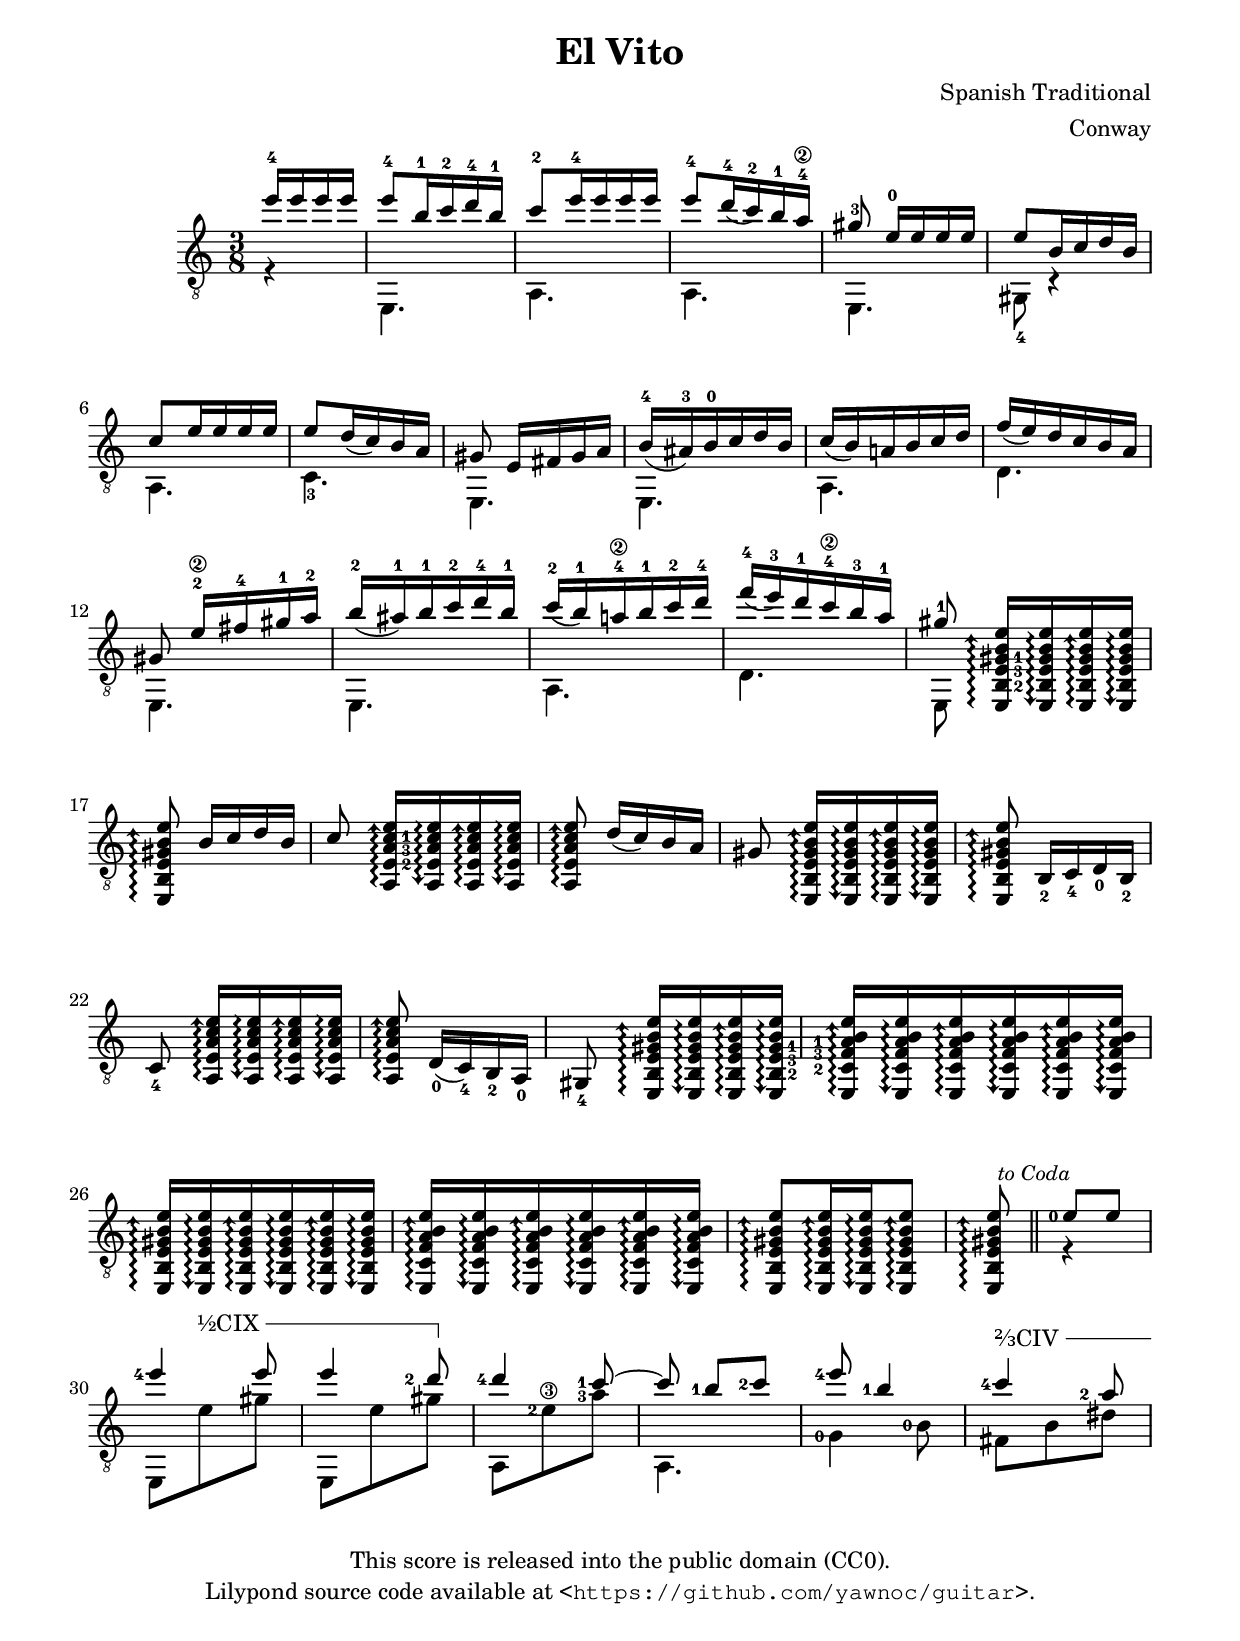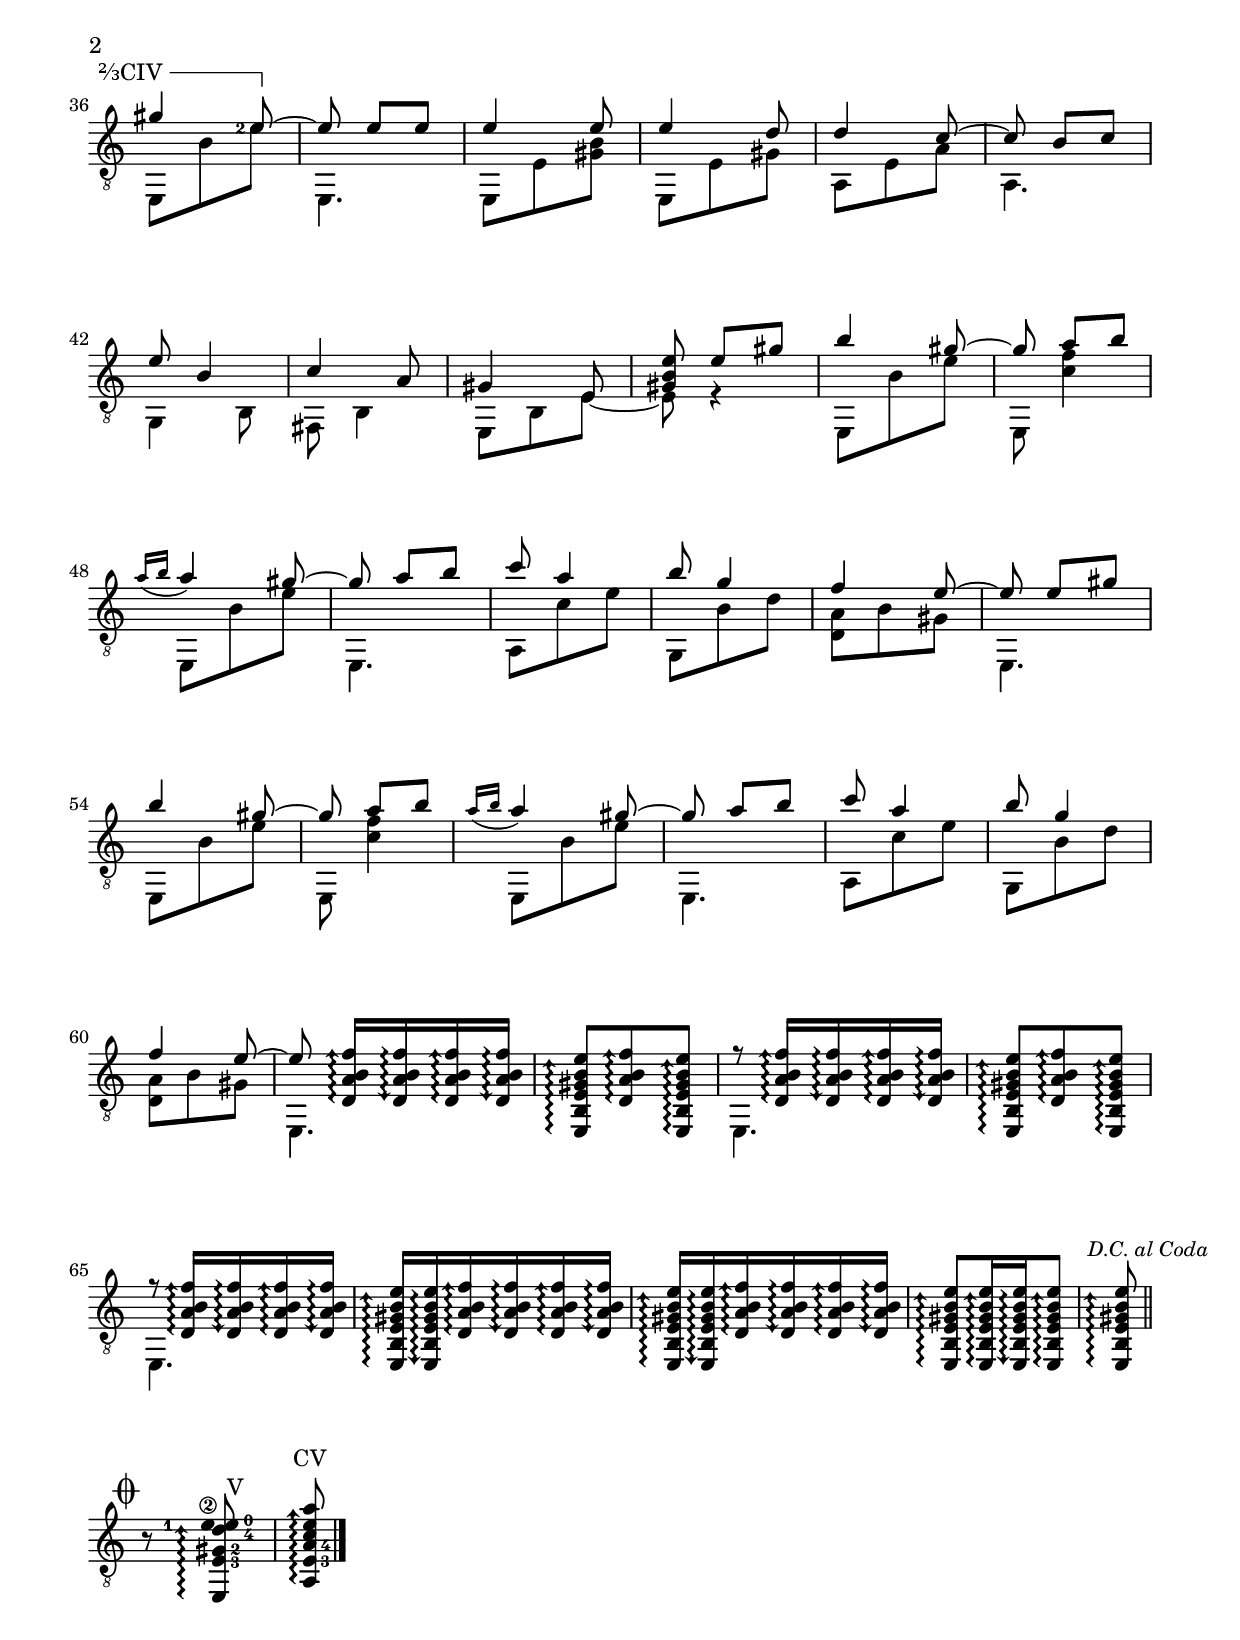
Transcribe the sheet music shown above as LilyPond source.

\version "2.18.2"


%%%%%%%%%%%%%%%%%%%%%%%%%%%%%%%%%%%%%%%%%%%%%%%%%%%%%%%%%%%%%%%%
% General
%%%%%%%%%%%%%%%%%%%%%%%%%%%%%%%%%%%%%%%%%%%%%%%%%%%%%%%%%%%%%%%%

\paper {
  top-margin = 1.5\cm
  left-margin = 1.5\cm
  right-margin = 1.5\cm
  bottom-margin = 1.5\cm
  ragged-last-bottom = ##f
  footnote-separator-markup = \markup { \vspace #1.5 }
}

globalSettings = {
  \accidentalStyle modern
  \compressFullBarRests
  \mergeDifferentlyHeadedOn
  \mergeDifferentlyDottedOn
  \numericTimeSignature
  \pointAndClickOff
  \override TextScript.extra-offset = #'(0 . 0.7)
  \override Score.FootnoteItem.annotation-line = ##f
}

origin-url = "https://github.com/yawnoc/guitar"

\header {
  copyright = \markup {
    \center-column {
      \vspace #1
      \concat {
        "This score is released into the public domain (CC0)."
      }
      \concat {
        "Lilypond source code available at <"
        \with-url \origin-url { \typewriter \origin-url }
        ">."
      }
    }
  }
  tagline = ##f
}

triplet = #(define-music-function
  (parser location music) (ly:music?)
  #{
    \tuplet 3/2 { $music }
  #}
)

tripletDuple = #(define-music-function
  (parser location music) (ly:music?)
  #{
    \tuplet 6/4 { $music }
  #}
)

overrideBeamedStemLengths = #(define-scheme-function
  (parser location lengths) (list?)
  #{
    \override Stem.details.beamed-lengths = $lengths
  #}
)
revertBeamedStemLengths = { \revert Stem.details.beamed-lengths }

overrideBeamVerticalPositions = #(define-scheme-function
  (parser location positions) (pair?)
  #{
    \override Beam.positions = $positions
  #}
)

%%%%%%%%%%%%%%%%%%%%%%%%%%%%%%%%%%%%%%%%%%%%%%%%%%%%%%%%%%%%%%%%
% Semantic bar lines
%%%%%%%%%%%%%%%%%%%%%%%%%%%%%%%%%%%%%%%%%%%%%%%%%%%%%%%%%%%%%%%%

barLineGoto = { \bar "||" }
barLineKeyChange = { \bar "||" }
barLineEnd = { \bar "|." }

%%%%%%%%%%%%%%%%%%%%%%%%%%%%%%%%%%%%%%%%%%%%%%%%%%%%%%%%%%%%%%%%
% Guitar notation
%%%%%%%%%%%%%%%%%%%%%%%%%%%%%%%%%%%%%%%%%%%%%%%%%%%%%%%%%%%%%%%%

stringNumbersAbove = { \set stringNumberOrientations = #'(up) }
stringNumbersBelow = { \set stringNumberOrientations = #'(down) }

fingeringAbove = { \set fingeringOrientations = #'(up) }
fingeringBelow = { \set fingeringOrientations = #'(down) }
fingeringAleft = { \set fingeringOrientations = #'(left) }
fingeringAright = { \set fingeringOrientations = #'(right) }

startGraceMusic = {
  <>(
  \override Fingering.font-size = -6
}
stopGraceMusic = {
  \revert Fingering.font-size
  <>)
}

overrideHorizontalShift = #(define-scheme-function
  (parser location distance) (number?)
  #{
    \override NoteColumn.force-hshift = $distance
  #}
)
revertHorizontalShift = { \revert NoteColumn.force-hshift }

barreSpan = #(define-music-function
  (parser location label offsetPair music)
  (string? (pair? (cons 0 0)) ly:music?)
  (let
    (
      (elements (extract-named-music music '(NoteEvent EventChord)))
    )
    (if
      (pair? elements)
      (let
        (
          (first-element (first elements))
          (last-element (last elements))
        )
        (set!
          (ly:music-property first-element 'articulations)
          (cons
            (make-music 'TextSpanEvent 'span-direction -1)
            (ly:music-property first-element 'articulations)
          )
        )
        (set!
          (ly:music-property last-element 'articulations)
          (cons
            (make-music 'TextSpanEvent 'span-direction 1)
            (ly:music-property last-element 'articulations)
          )
        )
      )
    )
  )
  #{
    \once \override TextSpanner.font-shape = #'upright
    \once \override TextSpanner.style = #'line
    \once \override TextSpanner.extra-offset = #offsetPair
    \once \override TextSpanner.bound-details = #`(
      (left
        (text . ,#{ \markup { \raise #-0.7 { #label \hspace #0.7 }} #})
        (Y . 0)
        (padding . -0.8)
        (attach-dir . -2)
      )
      (right
        (text . ,#{ \markup { \draw-line #'(0 . -1.3) } #}) ;; draw hook
        (Y . 0)
        (padding . -0.5)
        (attach-dir . 2)
      )
    )
    \once \override TextSpanner #'after-line-breaking = #(lambda (grob)
      (let*
        (
          (originalGrob (ly:grob-original grob))
          (splitGrobs (ly:spanner-broken-into originalGrob))
        )
        (if
          (and
            (>= (length splitGrobs) 2)
            (not (eq? (car (last-pair splitGrobs)) grob))
          )
          (begin
            (ly:grob-set-nested-property! grob
              '(bound-details right text)
              #{ \markup { \draw-line #'(0 . 0) } #} ;; suppress draw hook
            )
            (ly:grob-set-property! grob
              'extra-offset
              (cons
                (car offsetPair)
                (+ (cdr offsetPair) 0.7) ;; correction for suppressed hook
              )
            )
            (ly:grob-set-nested-property! grob
              '(bound-details right padding)
              #'-3 ;; increase spanner length
            )
          )
        )
      )
    )
    $music
  #}
)

barre = #(define-scheme-function
  (parser location label) (string?)
  #{
    \markup {
      \center-align {
        \hspace #0.7
        $label
      }
    }
  #}
)

nudgeNextBarre = #(define-scheme-function
  (parser location distance) (number?)
  #{
    \once \override TextScript.X-offset = $distance
  #}
)

position = #(define-scheme-function
  (parser location label) (string?)
  #{
    \markup {
      \center-align {
        \hspace #0.5
        $label
      }
    }
  #}
)

#(define-markup-command
  (markupString layout properties stringNumber) (markup?)
  (interpret-markup layout properties
    #{
      \markup \circle { \bold #stringNumber }
    #}
  )
)

#(define-markup-command
  (resonatesOn layout properties note stringNumber) (markup? markup?)
  (interpret-markup layout properties
    #{
      \markup { #note "resonates on" \markupString #stringNumber }
    #}
  )
)

%%%%%%%%%%%%%%%%%%%%%%%%%%%%%%%%%%%%%%%%%%%%%%%%%%%%%%%%%%%%%%%%
% Goto statements
%%%%%%%%%%%%%%%%%%%%%%%%%%%%%%%%%%%%%%%%%%%%%%%%%%%%%%%%%%%%%%%%

overrideGotoVisibility = {
  \once \override Score.RehearsalMark #'break-visibility = #'#(#t #t #f)
}

makeGotoMark = #(define-scheme-function
  (parser location label) (string?)
  #{
    \mark \markup { \small \italic $label }
  #}
)

simultaneousMarkSeparator = {
  \cadenzaOn
    s1073741824 % stupid, but works
  \cadenzaOff
}

coda = {
  \overrideGotoVisibility
  \mark \markup { \musicglyph #"scripts.coda" }
}

fine = {
  \overrideGotoVisibility
  \makeGotoMark Fine
}

dcAlCoda = {
  \overrideGotoVisibility
  \makeGotoMark "D.C. al Coda"
}

dcAlFine = {
  \overrideGotoVisibility
  \makeGotoMark "D.C. al Fine"
}

toCoda = {
  \overrideGotoVisibility
  \makeGotoMark "to Coda"
}



\header {
  title = "El Vito"
  composer = "Spanish Traditional"
  arranger = "Conway"
}


\paper {
  systems-per-page = 7
  ragged-last = ##t
}


initialSignatures = {
  \clef "treble_8"
  \key a \minor
  \time 3/8
}


highVoiceMusic = {
  
  \globalSettings
  
  % Main theme high
  \partial 4
  \relative c'' {
    \fingeringAbove
    <e-4>16 e e e |
    <e-4>8 <b-1>16 <c-2> <d-4> <b-1> |
    <c-2>8 <e-4>16 e e e |
    <e-4>8 <d-4>16_( <c-2>) <b-1> <a-4 \2> |
    <gis-3>8
  }
  
  % Main theme low
  \barNumberCheck #4
  \relative c' {
    <e-0>16[ e e e] |
    e8 b16 c d b |
    c8 e16 e e e |
    e8 d16_( c) b a |
    gis8
  }
  
  % Scale run low
  \barNumberCheck #8
  \relative c {
    e16[ fis gis a] |
    <b-4>_( <ais-3>) <b-0> c d b |
    c_( b) a b c d |
    f_( e) d c b a |
    gis8
  }
  
  % Scale run high
  \barNumberCheck #12
  \relative c' {
    <e-2 \2>16[ <fis-4> <gis-1> <a-2>] |
    <b-2>_( <ais-1>) <b-1> <c-2> <d-4> <b-1> |
    <c-2>_( <b-1>) <a-4 \2> <b-1> <c-2> <d-4> |
    <f-4>_( <e-3>) <d-1> <c-4 \2> <b-3> <a-1> |
    <gis-1>8
  }
  
  % Strummed main theme high
  \barNumberCheck #16
  \relative c' {
    \fingeringAright
    \arpeggioArrowUp
    <e b gis-1 e-3 b-2 e,>16[ \arpeggio
      \arpeggioArrowDown
      <e b gis e b e,> \arpeggio
      \arpeggioArrowUp
      <e b gis e b e,> \arpeggio
      \arpeggioArrowDown
      <e b gis e b e,>] \arpeggio|
      \arpeggioArrowUp
    <e b gis e b e,>8 \arpeggio b16[ c d b] |
    c8
      \arpeggioArrowUp
      <e c-1 a-3 e-2 a,>16[ \arpeggio
      \arpeggioArrowDown
      <e c a e a,> \arpeggio
      \arpeggioArrowUp
      <e c a e a,> \arpeggio
      \arpeggioArrowDown
      <e c a e a,>] \arpeggio
    \arpeggioArrowUp
    <e c a e a,>8 \arpeggio d16[_( c) b a] |
    gis8
  }
  
  % Strummed main theme low
  \barNumberCheck #20
  \relative c' {
    \arpeggioArrowUp
    <e b gis e b e,>16[ \arpeggio
      \arpeggioArrowDown
      <e b gis e b e,> \arpeggio
      \arpeggioArrowUp
      <e b gis e b e,> \arpeggio
      \arpeggioArrowDown
      <e b gis e b e,>] \arpeggio |
    \fingeringBelow
    \arpeggioArrowUp
    <e b gis e b e,>8 \arpeggio <b,-2>16[ <c-4> <d-0> <b-2>] |
    <c-4>8
      \arpeggioArrowUp
      <e' c a e a,>16[ \arpeggio
      \arpeggioArrowDown
      <e c a e a,> \arpeggio
      \arpeggioArrowUp
      <e c a e a,> \arpeggio
      \arpeggioArrowDown
      <e c a e a,>] \arpeggio
    \arpeggioArrowUp
    <e c a e a,>8 \arpeggio <d,-0>16[_( <c-4>) <b-2> <a-0>] |
    <gis-4>8
  }
  
  % Strummed interlude
  \barNumberCheck #24
  \relative c' {
    \arpeggioArrowUp
    <e b gis e b e,>16[ \arpeggio
      \arpeggioArrowDown
      <e b gis e b e,> \arpeggio
      \arpeggioArrowUp
      <e b gis e b e,> \arpeggio
      \fingeringAright
      \arpeggioArrowDown
      <e b gis-1 e-3 b-2 e,>] \arpeggio |
    \fingeringAleft
    \arpeggioArrowUp
    <e b a-1 f-3 c-2 e,> \arpeggio
      \arpeggioArrowDown
      <e b a f c e,> \arpeggio
      \arpeggioArrowUp
      <e b a f c e,> \arpeggio
      \arpeggioArrowDown
      <e b a f c e,> \arpeggio
      \arpeggioArrowUp
      <e b a f c e,> \arpeggio
      \arpeggioArrowDown
      <e b a f c e,> \arpeggio |
    \arpeggioArrowUp
    <e b gis e b e,> \arpeggio
      \arpeggioArrowDown
      <e b gis e b e,> \arpeggio
      \arpeggioArrowUp
      <e b gis e b e,> \arpeggio
      \arpeggioArrowDown
      <e b gis e b e,> \arpeggio
      \arpeggioArrowUp
      <e b gis e b e,> \arpeggio
      \arpeggioArrowDown
      <e b gis e b e,> \arpeggio |
    \arpeggioArrowUp
    <e b a f c e,> \arpeggio
      \arpeggioArrowDown
      <e b a f c e,> \arpeggio
      \arpeggioArrowUp
      <e b a f c e,> \arpeggio
      \arpeggioArrowDown
      <e b a f c e,> \arpeggio
      \arpeggioArrowUp
      <e b a f c e,> \arpeggio
      \arpeggioArrowDown
      <e b a f c e,> \arpeggio |
    \arpeggioArrowUp
    <e b gis e b e,>8 \arpeggio
      <e b gis e b e,>16 \arpeggio
      \arpeggioArrowDown
      <e b gis e b e,> \arpeggio
      \arpeggioArrowUp
      <e b gis e b e,>8 \arpeggio |
    <e b gis e b e,>8 \arpeggio
      \bar "||" \toCoda
  }
  
  % Lyrical theme high
  \barNumberCheck #29
  \relative c' {
    <e-0>8 e |
    <e'-4>4 e8 |
    e4 <d-2>8 |
    <d-4>4 <c-1>8~ |
    c <b-1>[ <c-2>] |
    <e-4> <b-1>4 |
    <c-4>4 <a-2>8 |
    gis4 <e-2>8~ |
    e
  }
  
  % Lyrical theme low
  \barNumberCheck #37
  \relative c' {
    e8[ e] |
    e4 e8 |
    e4 d8 |
    d4 c8~ |
    c b[ c] |
    e b4 |
    c4 a8 |
    gis4 e8 |
    <gis b e>
  }
  
  % Bull-fighting theme
  \barNumberCheck 45
  \relative c' {
    e8[ gis] |
    b4 gis8~ |
    gis8 a[ b] |
    \grace { a16_( b } a4) gis8~ |
    gis8 a[ b] |
    c8 a4 |
    b8 g4 |
    f4 e8~ |
    e8
  }
  
  % Bull-fighting theme again
  \barNumberCheck 53
  \relative c' {
    e8[ gis] |
    b4 gis8~ |
    gis8 a[ b] |
    \grace { a16_( b } a4) gis8~ |
    gis8 a[ b] |
    c8 a4 |
    b8 g4 |
    f4 e8~ |
    e8
  }
  
  % Returning strummed interlude
  \barNumberCheck 61
  \relative c' {
    \arpeggioArrowUp
    <f b, a d,>16[ \arpeggio
      \arpeggioArrowDown
      <f b, a d,> \arpeggio
      \arpeggioArrowUp
      <f b, a d,> \arpeggio
      \arpeggioArrowDown
      <f b, a d,>] \arpeggio |
    \arpeggioArrowUp
    <e b gis e b e,>8 \arpeggio
      <f b, a d,> \arpeggio
      <e b gis e b e,> \arpeggio |
    r8
    \arpeggioArrowUp
      <f b, a d,>16 \arpeggio
      \arpeggioArrowDown
      <f b, a d,> \arpeggio
      \arpeggioArrowUp
      <f b, a d,> \arpeggio
      \arpeggioArrowDown
      <f b, a d,> \arpeggio |
    \arpeggioArrowUp
    <e b gis e b e,>8 \arpeggio
      <f b, a d,> \arpeggio
      <e b gis e b e,> \arpeggio |
    r8
    \arpeggioArrowUp
      <f b, a d,>16 \arpeggio
      \arpeggioArrowDown
      <f b, a d,> \arpeggio
      \arpeggioArrowUp
      <f b, a d,> \arpeggio
      \arpeggioArrowDown
      <f b, a d,> \arpeggio |
    \arpeggioArrowUp
    <e b gis e b e,>16 \arpeggio
      \arpeggioArrowDown
      <e b gis e b e,> \arpeggio
      \arpeggioArrowUp
      <f b, a d,> \arpeggio
      \arpeggioArrowDown
      <f b, a d,> \arpeggio
      \arpeggioArrowUp
      <f b, a d,> \arpeggio
      \arpeggioArrowDown
      <f b, a d,> \arpeggio |
    \arpeggioArrowUp
    <e b gis e b e,>16 \arpeggio
      \arpeggioArrowDown
      <e b gis e b e,> \arpeggio
      \arpeggioArrowUp
      <f b, a d,> \arpeggio
      \arpeggioArrowDown
      <f b, a d,> \arpeggio
      \arpeggioArrowUp
      <f b, a d,> \arpeggio
      \arpeggioArrowDown
      <f b, a d,> \arpeggio |
    \arpeggioArrowUp
    <e b gis e b e,>8 \arpeggio
      <e b gis e b e,>16 \arpeggio
      \arpeggioArrowDown
      <e b gis e b e,> \arpeggio
      \arpeggioArrowUp
      <e b gis e b e,>8 \arpeggio |
    <e b gis e b e,>8 \arpeggio
      \bar "||" \dcAlCoda
  }
  
  % Finishing chords
  \break
  \simultaneousMarkSeparator
  \coda
  \barNumberCheck 69
  \relative c' {
    \arpeggioArrowUp
    \textLengthOn
    b8\rest
      ^\markup \center-align { "     " }
    <<
      \fingeringAright
      \once \override Staff.AccidentalPlacement.right-padding = #-0.8
      \once \override Arpeggio.padding = #1
      \nudgeNextBarre #1.7
      {
        <e,, e'-3 gis!-2 d'-4 e-0> \arpeggio
          ^\position V
          ^\markup \center-align { "            " }
      }
        \\
      \fingeringAleft
      { \once \hide Stem <e''-1 \2> }
    >> |
    <a,, e'-3 a-4 c e a> \arpeggio
      ^\barre CV
      ^\markup \center-align { "       " }
    \textLengthOff
      \bar "|."
  }
  
}


lowVoiceMusic = {
  
  \globalSettings
  
  % Main theme high
  \partial 4
  \relative c, {
    r4 |
    e4. |
    a |
    a |
    e |
  }
  
  % Main theme low
  \barNumberCheck #5
  \relative c {
    \fingeringBelow
    <gis-4>8 r4 |
    a4. |
    <c-3> |
    e, |
  }
  
  % Scale run low
  \barNumberCheck #9
  \relative c, {
    e4. |
    a |
    d |
    e, |
  }
  
  % Scale run high
  \barNumberCheck #13
  \relative c, {
    e4. |
    a |
    d |
    e,8
  }
  
  % Strummed main theme high
  \barNumberCheck #16
  {
    s4 |
    s4. * 3 |
    s8
  }
  
  % Strummed main theme low
  \barNumberCheck #20
  {
    s4 |
    s4. * 3 |
    s8
  }
  
  % Strummed interlude
  \barNumberCheck #24
  {
    s4 |
    s4. * 4 |
    s8
  }
  
  % Lyrical theme high
  \barNumberCheck #29
  \relative c, {
    r4 |
    e8 \barreSpan ½CIX { e'' gis |
    e,, e'' gis } |
    \fingeringAleft
    a,, <e''-2 \3> <a-3> |
    a,,4. |
    <g'-0>4 <b-0>8 |
    \barreSpan ⅔CIV { fis b dis |
    e,, b'' e } |
    e,,4. |
  }
  
  % Lyrical theme low
  \barNumberCheck #38
  \relative c, {
    e8 e' <gis b> |
    e, e' gis |
    a, e' a |
    a,4. |
    g4 b8 |
    fis8 b4 |
    e,8 b' e~ |
    e
  }
  
  % Bull-fighting theme
  \barNumberCheck 45
  \relative c, {
    r4 |
    e8 b'' e |
    e,, <c'' f>4 |
    e,,8 b'' e |
    e,,4. |
    a8 c' e |
    g,, b' d |
    <a d,> b gis |
    e,4. |
  }
  
  % Bull-fighting theme again
  \barNumberCheck 54
  \relative c, {
    e8 b'' e |
    e,, <c'' f>4 |
    e,,8 b'' e |
    e,,4. |
    a8 c' e |
    g,, b' d |
    <a d,> b gis |
    e,4. |
  }
  
  % Returning strummed interlude
  \barNumberCheck 62
  \relative c, {
    s4. |
    e4. |
    s4. |
    e4. |
    s4. * 3 |
    s8
  }
  
}


allMusic = {
  \initialSignatures
  <<
    << \highVoiceMusic >>
      \\
    << \lowVoiceMusic >>
  >>
}


\score {
  \allMusic
}
